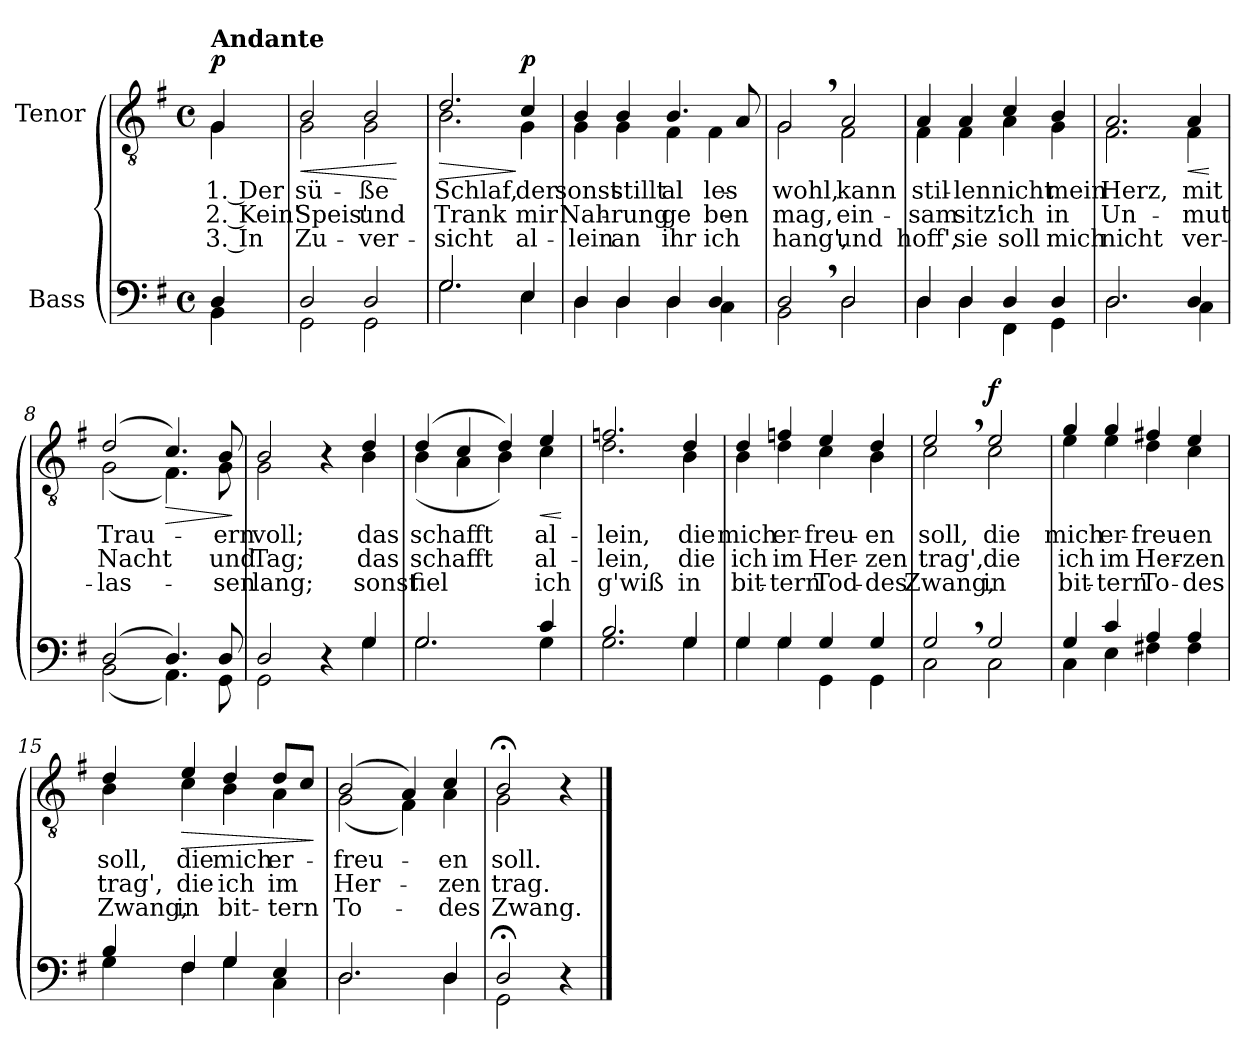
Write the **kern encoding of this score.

**kern	**kern	**text	**text	**text	**dynam
*part2	*part1	*part1	*part1	*part1	*part1
*staff2	*staff1	*staff1	*staff1	*staff1	*staff1
*I"Bass	*I"Tenor	*	*	*	*
*clefF4	*clefGv2	*	*	*	*
*k[f#]	*k[f#]	*	*	*	*
*M4/4	*M4/4	*	*	*	*
*met(c)	*met(c)	*	*	*	*
=1	=1	=1	=1	=1	=1
*^	*^	*	*	*	*
!	!	!LO:TX:a:B:t=Andante	!	!	!	!	!
!	!	!	!	!	!	!	!LO:DY:a
4D/	4BB\	4G/	4G\	1. Der	2. Kein'	3. In	p
=2	=2	=2	=2	=2	=2	=2	=2
!	!	!	!	!	!	!	!LO:HP:b
2D/	2GG\	2B/	2G\	sü-	Speis'	Zu-	<
2D/	2GG\	2B/	2G\	-ße	und	-ver-	.
*v	*v	*	*	*	*	*	*
*	*v	*v	*	*	*	*
.	.	.	.	.	[
=3	=3	=3	=3	=3	=3
*^	*	*	*	*	*
!	!	!	!	!	!	!LO:HP:b
*	*	*^	*	*	*	*
2.G/	2.G\	2.d/	2.B\	Schlaf,	Trank	-sicht	>
!	!	!	!	!	!	!	!LO:DY:n=1:a
4E/	4E\	4c/	4G\	der	mir	al-	] p
=4	=4	=4	=4	=4	=4	=4	=4
4D/	4D\	4B/	4G\	sonst	Nah-	-lein	.
4D/	4D\	4B/	4G\	stillt	-rung	an	.
4D/	4D\	4.B/	4F#\	al-	ge-	ihr	.
4D/	4C\	.	4F#\	-les	-ben	ich	.
.	.	8A/	.	.	.	.	.
=5	=5	=5	=5	=5	=5	=5	=5
2D,/	2BB\	2G,/	2G\	wohl,	mag,	hang',	.
2D/	2D\	2A/	2F#\	kann	ein-	und	.
!!LO:LB:g=z	!!
=6	=6	=6	=6	=6	=6	=6	=6
4D/	4D\	4A/	4F#\	stil-	-sam	hoff',	.
4D/	4D\	4A/	4F#\	-len	sitz'	sie	.
4D/	4FF#\	4c/	4A\	nicht	ich	soll	.
4D/	4GG\	4B/	4G\	mein	in	mich	.
=7	=7	=7	=7	=7	=7	=7	=7
2.D/	2.D\	2.A/	2.F#\	Herz,	Un-	nicht	.
!	!	!	!	!	!	!	!LO:HP:b
4D/	4C\	4A/	4F#\	mit	-mut	ver-	<
*v	*v	*	*	*	*	*	*
*	*v	*v	*	*	*	*
.	.	.	.	.	[
=8	=8	=8	=8	=8	=8
*^	*^	*	*	*	*
(2D/	(2BB\	(2d/	(2G\	Trau-	Nacht	-las-	.
!	!	!	!	!	!	!	!LO:HP:b
4.D/)	4.AA\)	4.c/)	4.F#\)	.	.	.	>
8D/	8GG\	8B/	8G\	-ern	und	-sen	.
*v	*v	*	*	*	*	*	*
*	*v	*v	*	*	*	*
.	.	.	.	.	]
=9	=9	=9	=9	=9	=9
*^	*^	*	*	*	*
2D/	2GG\	2B/	2G\	voll;	Tag;	lang;	.
4r	4ryy	4r	4ryy	.	.	.	.
4G/	4G\	4d/	4B\	das	das	sonst	.
!!LO:LB:g=z	!!
=10	=10	=10	=10	=10	=10	=10	=10
2.G/	2.G\	(4d/	(4B\	schafft	schafft	fiel	.
.	.	4c/	4A\	.	.	.	.
.	.	4d/)	4B\)	.	.	.	.
!	!	!	!	!	!	!	!LO:HP:b
4c/	4G\	4e/	4c\	al-	al-	ich	<
*v	*v	*	*	*	*	*	*
*	*v	*v	*	*	*	*
.	.	.	.	.	[
=11	=11	=11	=11	=11	=11
*^	*^	*	*	*	*
2.B/	2.G\	2.fn/	2.d\	-lein,	-lein,	g'wiß	.
4G/	4G\	4d/	4B\	die	die	in	.
=12	=12	=12	=12	=12	=12	=12	=12
4G/	4G\	4d/	4B\	mich	ich	bit-	.
4G/	4G\	4fn/	4d\	er-	im	-tern	.
4G/	4GG\	4e/	4c\	-freu-	Her-	Tod-	.
4G/	4GG\	4d/	4B\	-en	-zen	-des	.
=13	=13	=13	=13	=13	=13	=13	=13
2G,/	2C\	2e,/	2c\	soll,	trag',	Zwang,	.
!	!	!	!	!	!	!	!LO:DY:a
2G/	2C\	2e/	2c\	die	die	in	f
!!LO:LB:g=z	!!
=14	=14	=14	=14	=14	=14	=14	=14
4G/	4C\	4g/	4e\	mich	ich	bit-	.
4c/	4E\	4g/	4e\	er-	im	-tern	.
4A/	4F#X\	4f#X/	4d\	-freu-	Her-	To-	.
4A/	4F#\	4e/	4c\	-en	-zen	-des	.
=15	=15	=15	=15	=15	=15	=15	=15
4B/	4G\	4d/	4B\	soll,	trag',	Zwang,	.
!	!	!	!	!	!	!	!LO:HP:b
4F#/	4F#\	4e/	4c\	die	die	in	>
4G/	4G\	4d/	4B\	mich	ich	bit-	.
4E/	4C\	8d/L	4A\	er-	im	-tern	.
.	.	8c/J	.	.	.	.	.
*v	*v	*	*	*	*	*	*
*	*v	*v	*	*	*	*
.	.	.	.	.	]
=16	=16	=16	=16	=16	=16
*^	*^	*	*	*	*
2.D/	2.D\	(2B/	(2G\	-freu-	Her-	To-	.
.	.	4A/)	4F#\)	.	.	.	.
4D/	4D\	4c/	4A\	-en	-zen	-des	.
=17	=17	=17	=17	=17	=17	=17	=17
2D;</	2GG\	2B;</	2G\	soll.	trag.	Zwang.	.
4r	4ryy	4r	4ryy	.	.	.	.
*v	*v	*	*	*	*	*	*
*	*v	*v	*	*	*	*
==	==	==	==	==	==
*-	*-	*-	*-	*-	*-
